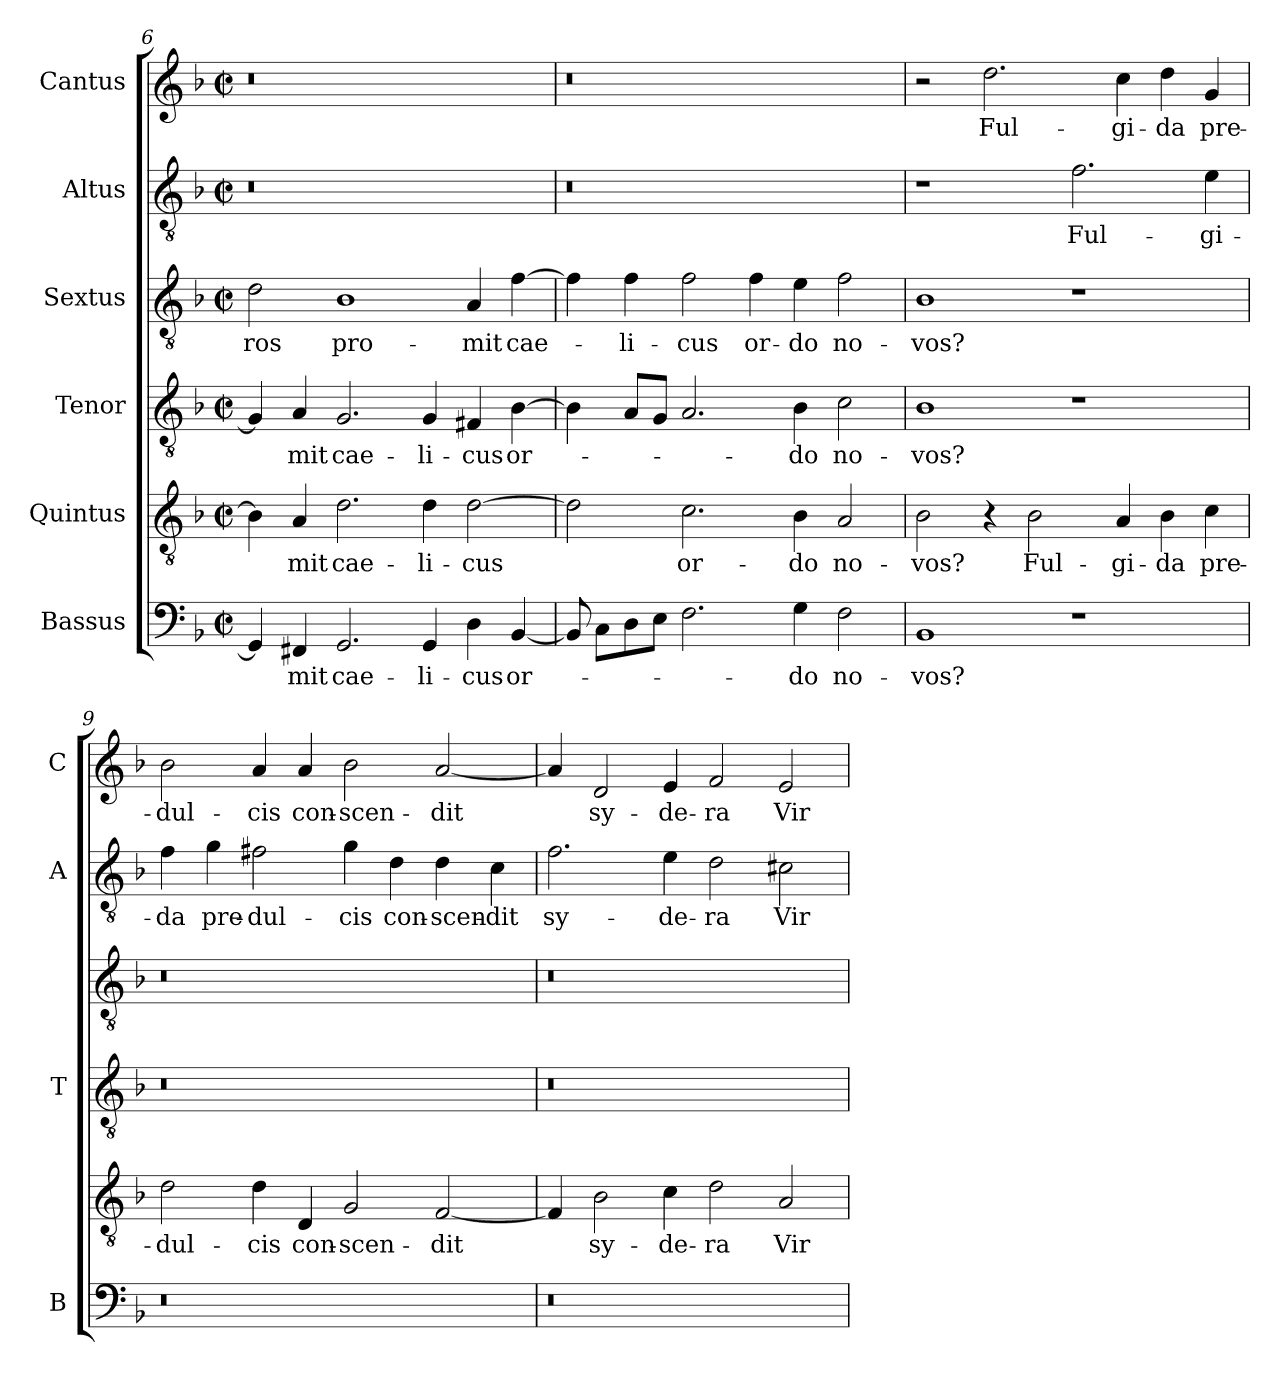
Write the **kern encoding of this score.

**kern	**text	**kern	**text	**kern	**text	**kern	**text	**kern	**text	**kern	**text
*part6	*part6	*part5	*part5	*part4	*part4	*part3	*part3	*part2	*part2	*part1	*part1
*staff6	*staff6	*staff5	*staff5	*staff4	*staff4	*staff3	*staff3	*staff2	*staff2	*staff1	*staff1
*I"Bassus	*	*I"Quintus	*	*I"Tenor	*	*I"Sextus	*	*I"Altus	*	*I"Cantus	*
*I'B	*	*	*	*I'T	*	*	*	*I'A	*	*I'C	*
*clefF4	*	*clefGv2	*	*clefGv2	*	*clefGv2	*	*clefGv2	*	*clefG2	*
*k[b-]	*	*k[b-]	*	*k[b-]	*	*k[b-]	*	*k[b-]	*	*k[b-]	*
*F:	*	*F:	*	*F:	*	*F:	*	*F:	*	*F:	*
*M2/2	*	*M2/2	*	*M2/2	*	*M2/2	*	*M2/2	*	*M2/2	*
*met(c|)	*	*met(c|)	*	*met(c|)	*	*met(c|)	*	*met(c|)	*	*met(c|)	*
=6	=6	=6	=6	=6	=6	=6	=6	=6	=6	=6	=6
4GG/]	.	4B-\]	.	4G/]	.	2d\	-ros	0r	.	0r	.
4FF#X/	-mit	4A/	-mit	4A/	-mit	.	.	.	.	.	.
2.GG/	cae-	2.d\	cae-	2.G/	cae-	1B-	pro-	.	.	.	.
4GG/	-li-	4d\	-li-	4G/	-li-	.	.	.	.	.	.
4D\	-cus	[2d\	-cus	4F#X/	-cus	4A/	-mit	.	.	.	.
[4BB-/	or-	.	.	[4B-\	or-	[4f\	cae-	.	.	.	.
!!LO:PB:g=z
=7	=7	=7	=7	=7	=7	=7	=7	=7	=7	=7	=7
8BB-/]	.	2d\]	.	4B-\]	.	4f\]	.	0r	.	0r	.
8C\L	.	.	.	.	.	.	.	.	.	.	.
8D\	.	.	.	8A/L	.	4f\	-li-	.	.	.	.
8E\J	.	.	.	8G/J	.	.	.	.	.	.	.
2.F\	.	2.c\	or-	2.A/	.	2f\	-cus	.	.	.	.
.	.	.	.	.	.	4f\	or-	.	.	.	.
4G\	-do	4B-\	-do	4B-\	-do	4e\	-do	.	.	.	.
2F\	no-	2A/	no-	2c\	no-	2f\	no-	.	.	.	.
=8	=8	=8	=8	=8	=8	=8	=8	=8	=8	=8	=8
1BB-	-vos?	2B-\	-vos?	1B-	-vos?	1B-	-vos?	1r	.	2r	.
.	.	4r	.	.	.	.	.	.	.	2.dd\	Ful-
.	.	2B-\	Ful-	.	.	.	.	.	.	.	.
1r	.	.	.	1r	.	1r	.	2.f\	Ful-	.	.
.	.	4A/	-gi-	.	.	.	.	.	.	4cc\	-gi-
.	.	4B-\	-da	.	.	.	.	.	.	4dd\	-da
.	.	4c\	pre-	.	.	.	.	4e\	-gi-	4g/	pre-
=9	=9	=9	=9	=9	=9	=9	=9	=9	=9	=9	=9
0r	.	2d\	-dul-	0r	.	0r	.	4f\	-da	2b-\	-dul-
.	.	.	.	.	.	.	.	4g\	pre-	.	.
.	.	4d\	-cis	.	.	.	.	2f#X\	-dul-	4a/	-cis
.	.	4D/	con-	.	.	.	.	.	.	4a/	con-
.	.	2G/	-scen-	.	.	.	.	4g\	-cis	2b-\	-scen-
.	.	.	.	.	.	.	.	4d\	con-	.	.
.	.	[2F/	-dit	.	.	.	.	4d\	-scen-	[2a/	-dit
.	.	.	.	.	.	.	.	4c\	-dit	.	.
!!LO:LB:g=z
=10	=10	=10	=10	=10	=10	=10	=10	=10	=10	=10	=10
0r	.	4F/]	.	0r	.	0r	.	2.f\	sy-	4a/]	.
.	.	2B-\	sy-	.	.	.	.	.	.	2d/	sy-
.	.	4c\	-de-	.	.	.	.	4e\	-de-	4e/	-de-
.	.	2d\	-ra	.	.	.	.	2d\	-ra	2f/	-ra
.	.	2A/	Vir-	.	.	.	.	2c#X\	Vir-	2e/	Vir-
=	=	=	=	=	=	=	=	=	=	=	=
*-	*-	*-	*-	*-	*-	*-	*-	*-	*-	*-	*-
